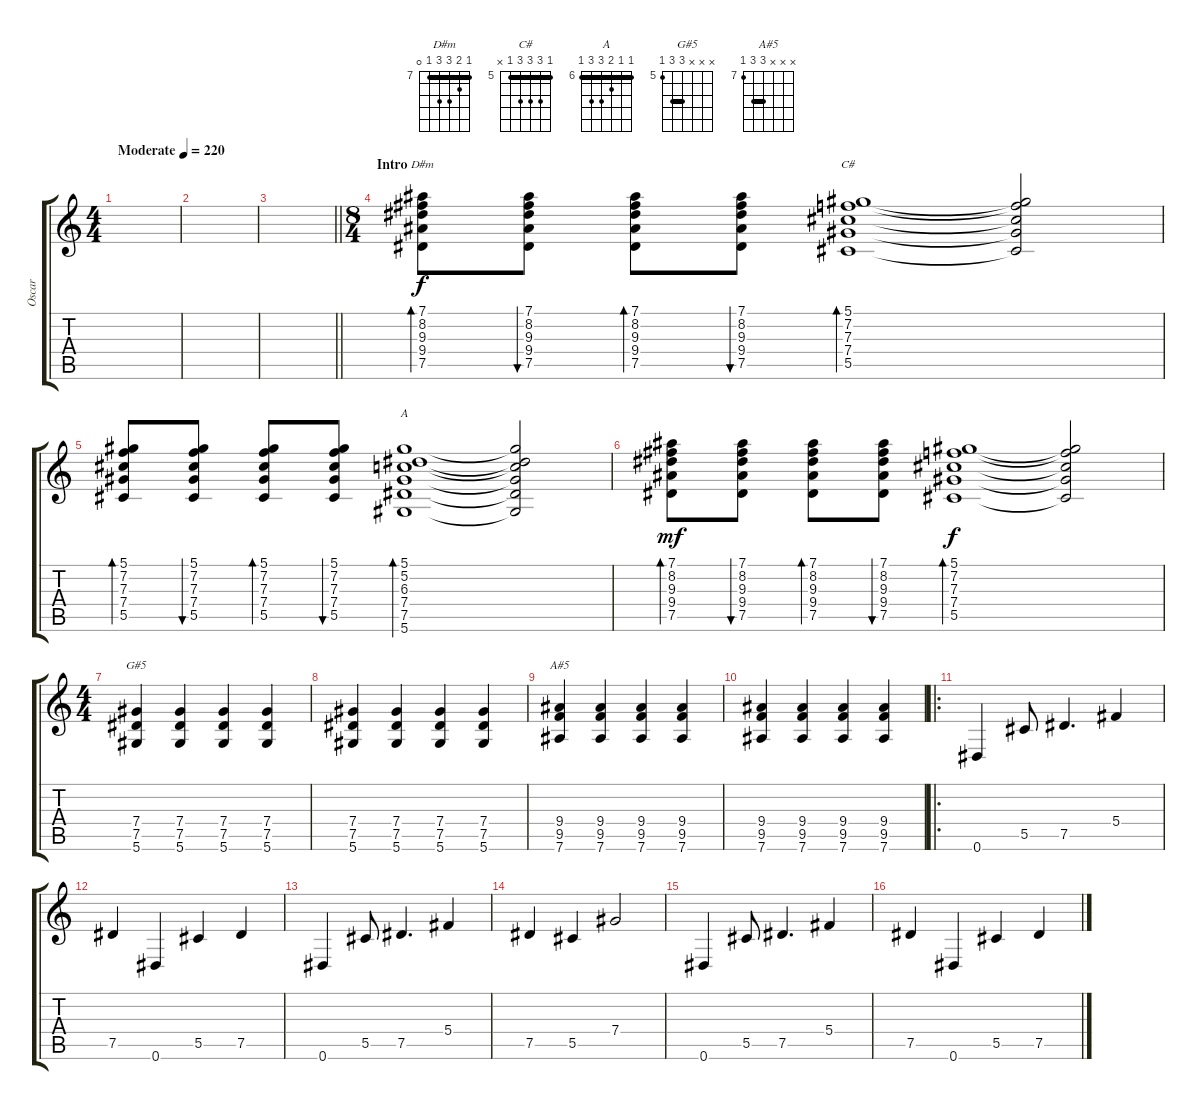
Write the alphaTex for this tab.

\track ("Oscar" "Oscar") {instrument acousticguitarsteel}
\staff {score tabs}
\tuning (Eb4 Bb3 Gb3 Db3 Ab2 Eb2) {hide}
\chord ("D#m" 7 8 9 9 7 0) {firstfret 7 barre 7}
\chord ("C#" 5 7 7 7 5 x) {firstfret 5 barre 5}
\chord ("A" 6 6 7 8 8 6) {firstfret 6 barre 6}
\chord ("G#5" x x x 7 7 5) {firstfret 5 barre 7}
\chord ("A#5" x x x 9 9 7) {firstfret 7 barre 9}
\ts (4 4)
\tempo (220 "Moderate")
\clef g2
\ks c
|
|
\barLineRight lightlight
|
\ts (8 4)
\section ("" "Intro")
(7.1 8.2 9.3 9.4 7.5).8{bd 60 ch "D#m"} (7.1 8.2 9.3 9.4 7.5).8{bu 60} (7.1 8.2 9.3 9.4 7.5).8{bd 60} (7.1 8.2 9.3 9.4 7.5).8{bu 60} (5.1 7.2 7.3 7.4 5.5).1{bd 60 ch "C#" dy f} (5.1{t} 7.2{t} 7.3{t} 7.4{t} 5.5{t}).2 |
(5.1 7.2 7.3 7.4 5.5).8{bd 240} (5.1 7.2 7.3 7.4 5.5).8{bu 60} (5.1 7.2 7.3 7.4 5.5).8{bd 60} (5.1 7.2 7.3 7.4 5.5).8{bu 60} (5.1 5.2 6.3 7.4 7.5 5.6).1{bd 60 ch "A"} (5.1{t} 5.2{t} 6.3{t} 7.4{t} 7.5{t} 5.6{t}).2 |
(7.1 8.2 9.3 9.4 7.5).8{bd 60 dy mf} (7.1 8.2 9.3 9.4 7.5).8{bu 60} (7.1 8.2 9.3 9.4 7.5).8{bd 60} (7.1 8.2 9.3 9.4 7.5).8{bu 60} (5.1 7.2 7.3 7.4 5.5).1{bd 60 dy f} (5.1{t} 7.2{t} 7.3{t} 7.4{t} 5.5{t}).2 |
\ts (4 4)
(7.4 7.5 5.6).4{ch "G#5"} (7.4 7.5 5.6).4 (7.4 7.5 5.6).4 (7.4 7.5 5.6).4 |
(7.4 7.5 5.6).4 (7.4 7.5 5.6).4 (7.4 7.5 5.6).4 (7.4 7.5 5.6).4 |
(9.4 9.5 7.6).4{ch "A#5"} (9.4 9.5 7.6).4 (9.4 9.5 7.6).4 (9.4 9.5 7.6).4 |
(9.4 9.5 7.6).4 (9.4 9.5 7.6).4 (9.4 9.5 7.6).4 (9.4 9.5 7.6).4 |
\ro
0.6.4 5.5.8 7.5.4{d} 5.4.4 |
7.5.4 0.6.4 5.5.4 7.5.4 |
0.6.4 5.5.8 7.5.4{d} 5.4.4 |
7.5.4 5.5.4 7.4.2 |
0.6.4 5.5.8 7.5.4{d} 5.4.4 |
7.5.4 0.6.4 5.5.4 7.5.4
